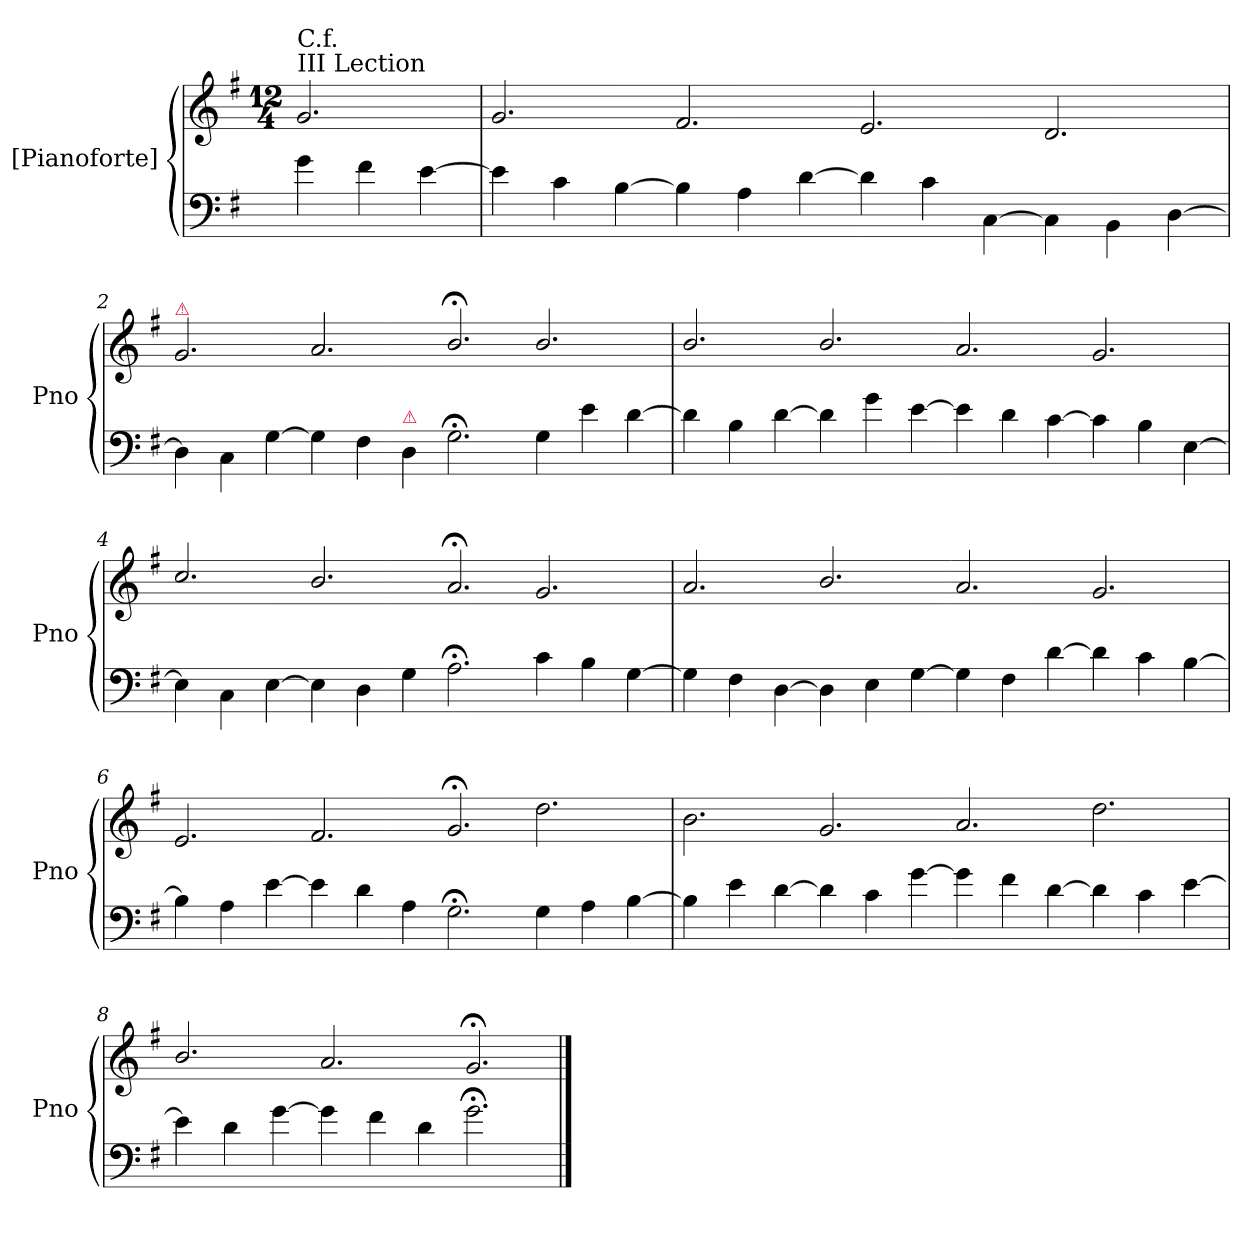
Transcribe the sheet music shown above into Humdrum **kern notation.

**kern	**kern
*part2	*part1
*staff2	*staff1
*I"[Pianoforte]	*I"[Pianoforte]
*I'Pno	*I'Pno
*clefF4	*clefG2
*k[f#]	*k[f#]
*G:	*G:
*	*M12/4
=	=
!	!LO:TX:a:t=III Lection
!	!LO:TX:a:t=C.f.
4g\	2.g/
4f#\	.
[4e\	.
=1	=1
4e\]	2.g/
4c\	.
[4B\	.
4B\]	2.f#/
4A\	.
[4d\	.
4d\]	2.e/
4c\	.
[4C\	.
4C\]	2.d/
4BB\	.
[4D\	.
=2	=2
!	!LO:TX:a:color=crimson:t=⚠
4D\]	2.g/
4C\	.
[4G\	.
4G\]	2.a/
4F#\	.
!LO:TX:a:color=crimson:t=⚠	!
4D\	.
2.G;<\	2.b;</
4G\	2.b/
4e\	.
[4d\	.
=3	=3
4d\]	2.b/
4B\	.
[4d\	.
4d\]	2.b/
4g\	.
[4e\	.
4e\]	2.a/
4d\	.
[4c\	.
4c\]	2.g/
4B\	.
[4E\	.
=4	=4
4E\]	2.cc/
4C\	.
[4E\	.
4E\]	2.b/
4D\	.
4G\	.
2.A;<\	2.a;</
4c\	2.g/
4B\	.
[4G\	.
=5	=5
4G\]	2.a/
4F#\	.
[4D\	.
4D\]	2.b/
4E\	.
[4G\	.
4G\]	2.a/
4F#\	.
[4d\	.
4d\]	2.g/
4c\	.
[4B\	.
=6	=6
4B\]	2.e/
4A\	.
[4e\	.
4e\]	2.f#/
4d\	.
4A\	.
2.G;<\	2.g;</
4G\	2.dd\
4A\	.
[4B\	.
=7	=7
4B\]	2.b\
4e\	.
[4d\	.
4d\]	2.g/
4c\	.
[4g\	.
4g\]	2.a/
4f#\	.
[4d\	.
4d\]	2.dd\
4c\	.
[4e\	.
=8	=8
4e\]	2.b/
4d\	.
[4g\	.
4g\]	2.a/
4f#\	.
4d\	.
2.g;<\	2.g;</
==	==
*-	*-
